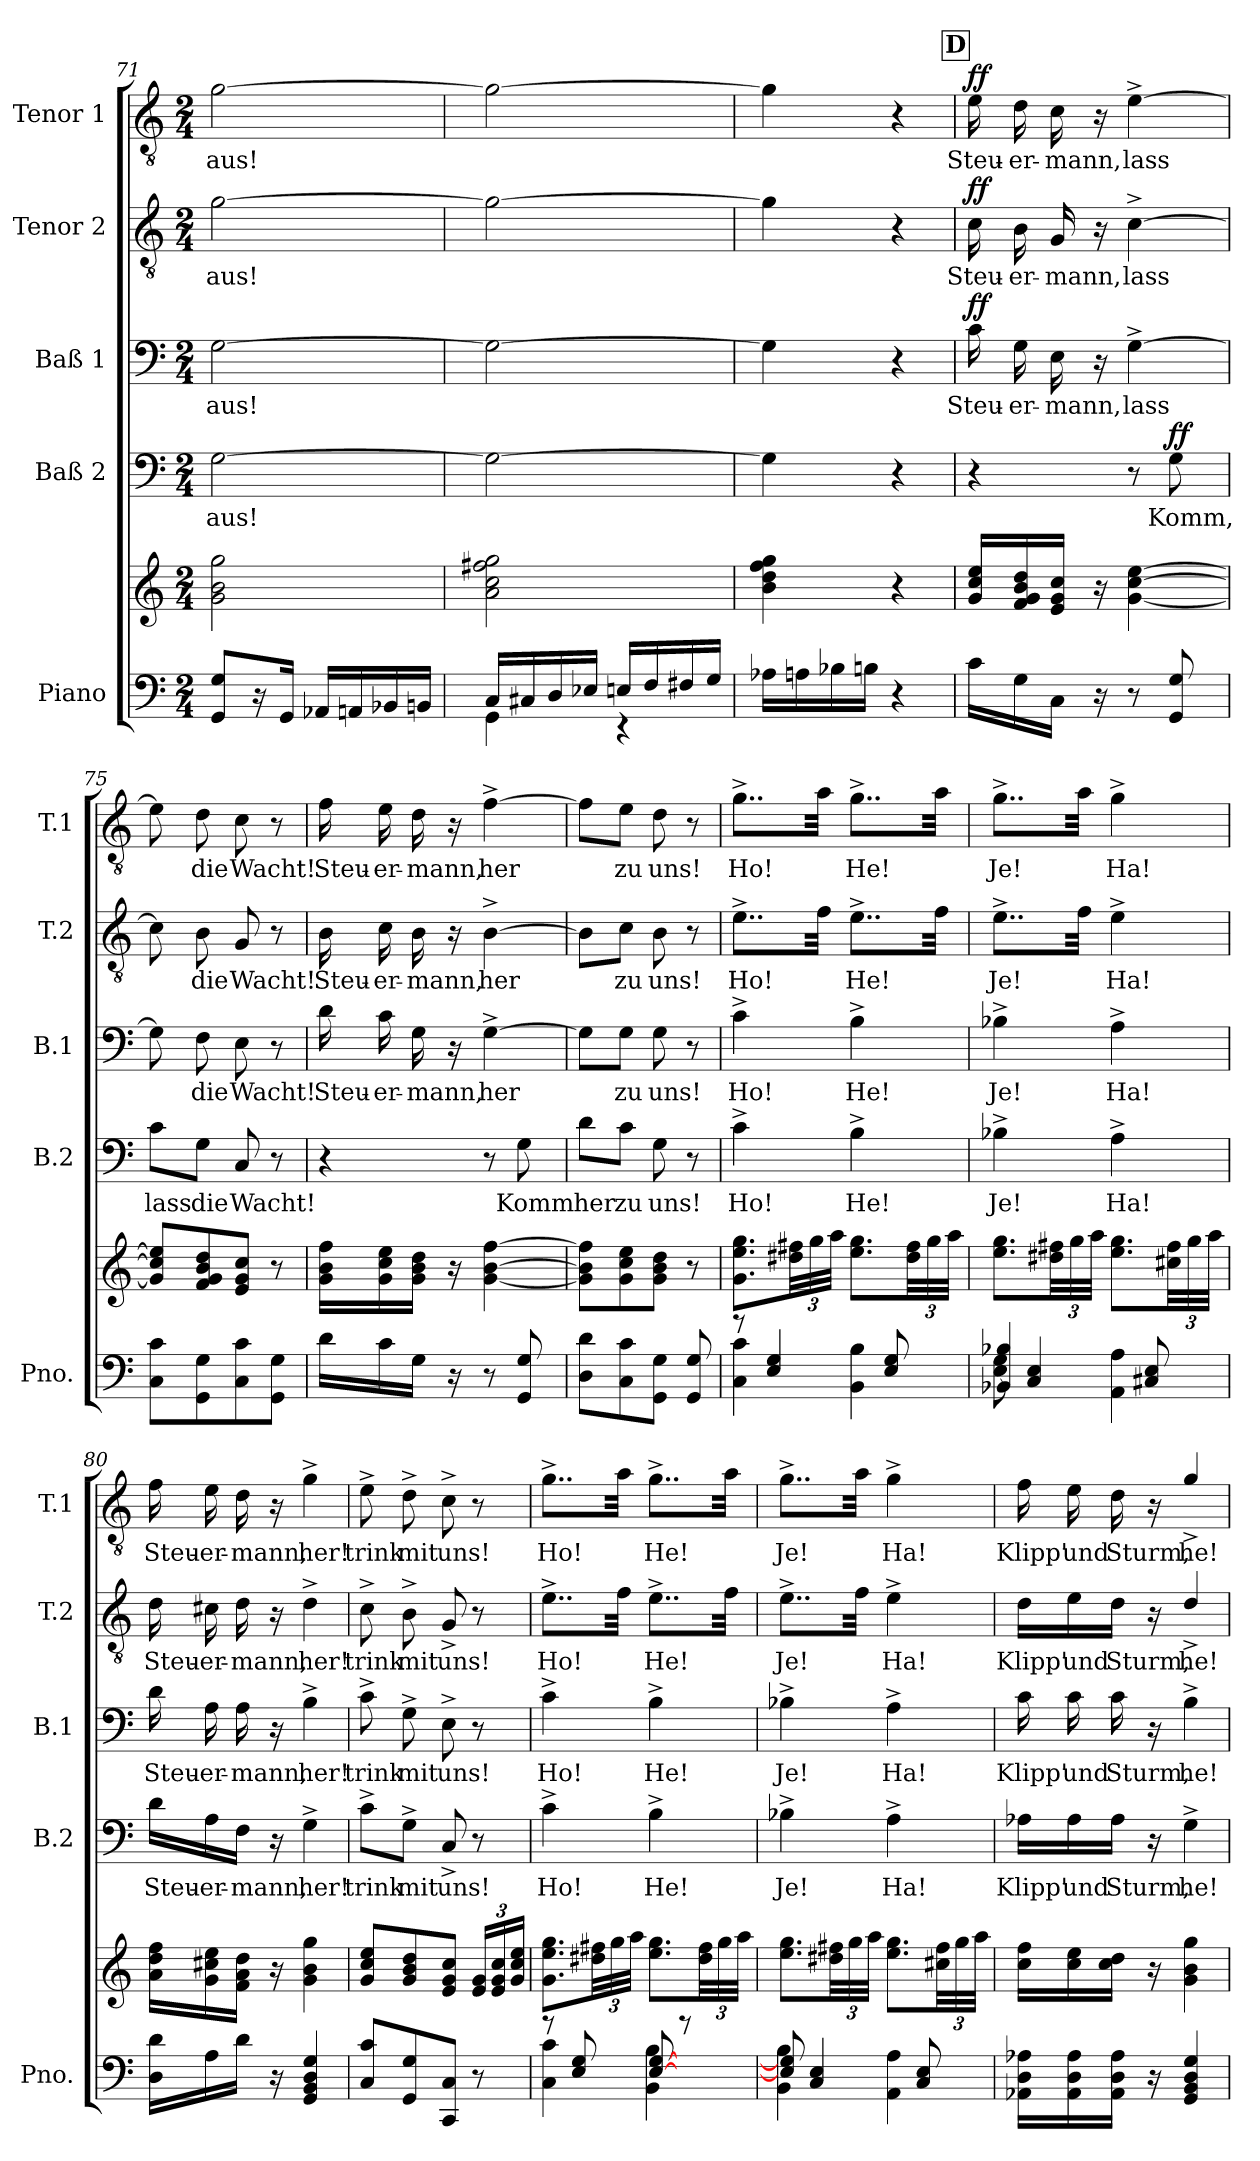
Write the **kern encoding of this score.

**kern	**kern	**kern	**text	**dynam	**kern	**text	**dynam	**kern	**text	**dynam	**kern	**text	**dynam
*part5	*part5	*part4	*part4	*part4	*part3	*part3	*part3	*part2	*part2	*part2	*part1	*part1	*part1
*staff6	*staff5	*staff4	*staff4	*staff4	*staff3	*staff3	*staff3	*staff2	*staff2	*staff2	*staff1	*staff1	*staff1
*I"Piano	*	*I"Baß 2	*	*	*I"Baß 1	*	*	*I"Tenor 2	*	*	*I"Tenor 1	*	*
*I'Pno.	*	*I'B.2	*	*	*I'B.1	*	*	*I'T.2	*	*	*I'T.1	*	*
!!LO:PB:g=z
*clefF4	*clefG2	*clefF4	*	*	*clefF4	*	*	*clefGv2	*	*	*clefGv2	*	*
*k[]	*k[]	*k[]	*	*	*k[]	*	*	*k[]	*	*	*k[]	*	*
*M2/4	*M2/4	*M2/4	*	*	*M2/4	*	*	*M2/4	*	*	*M2/4	*	*
=71	=71	=71	=71	=71	=71	=71	=71	=71	=71	=71	=71	=71	=71
!	!	!	!LO:LY:b	!	!	!LO:LY:b	!	!	!LO:LY:b	!	!	!LO:LY:b	!
8GG/ 8G/L	2g\ 2b\ 2gg\	[2G\	aus!	.	[2G\	aus!	.	[2g\	aus!	.	[2g\	aus!	.
16r	.	.	.	.	.	.	.	.	.	.	.	.	.
16GG/Jk	.	.	.	.	.	.	.	.	.	.	.	.	.
16AA-X/LL	.	.	.	.	.	.	.	.	.	.	.	.	.
16AAn/	.	.	.	.	.	.	.	.	.	.	.	.	.
16BB-X/	.	.	.	.	.	.	.	.	.	.	.	.	.
16BBn/JJ	.	.	.	.	.	.	.	.	.	.	.	.	.
=72	=72	=72	=72	=72	=72	=72	=72	=72	=72	=72	=72	=72	=72
*^	*	*	*	*	*	*	*	*	*	*	*	*	*
16C/LL	4GG\	2a\ 2cc\ 2ff#X\ 2gg\	2G\_	.	.	2G\_	.	.	2g\_	.	.	2g\_	.	.
16C#X/	.	.	.	.	.	.	.	.	.	.	.	.	.	.
16D/	.	.	.	.	.	.	.	.	.	.	.	.	.	.
16E-X/JJ	.	.	.	.	.	.	.	.	.	.	.	.	.	.
16En/LL	4r	.	.	.	.	.	.	.	.	.	.	.	.	.
16F/	.	.	.	.	.	.	.	.	.	.	.	.	.	.
16F#X/	.	.	.	.	.	.	.	.	.	.	.	.	.	.
16G/JJ	.	.	.	.	.	.	.	.	.	.	.	.	.	.
*v	*v	*	*	*	*	*	*	*	*	*	*	*	*	*
=73	=73	=73	=73	=73	=73	=73	=73	=73	=73	=73	=73	=73	=73
16A-X\LL	4b\ 4dd\ 4ff\ 4gg\	4G\]	.	.	4G\]	.	.	4g\]	.	.	4g\]	.	.
16An\	.	.	.	.	.	.	.	.	.	.	.	.	.
16B-X\	.	.	.	.	.	.	.	.	.	.	.	.	.
16Bn\JJ	.	.	.	.	.	.	.	.	.	.	.	.	.
4r	4r	4r	.	.	4r	.	.	4r	.	.	4r	.	.
!!LO:REH:place=s1:a:B:fs=14:t=D
=74	=74	=74	=74	=74	=74	=74	=74	=74	=74	=74	=74	=74	=74
!	!	!	!	!	!	!LO:LY:b	!LO:DY:b	!	!LO:LY:b	!LO:DY:b	!	!LO:LY:b	!LO:DY:b
16c\LL	16g/ 16cc/ 16ee/LL	4r	.	.	16c\	Steu-	ff	16c\	Steu-	ff	16e\	Steu-	ff
!	!	!	!	!	!	!LO:LY:b	!	!	!LO:LY:b	!	!	!LO:LY:b	!
16G\	16f/ 16g/ 16b/ 16dd/	.	.	.	16G\	-er-	.	16B\	-er-	.	16d\	-er-	.
!	!	!	!	!	!	!LO:LY:b	!	!	!LO:LY:b	!	!	!LO:LY:b	!
16C\JJ	16e/ 16g/ 16cc/JJ	.	.	.	16E\	-mann,	.	16G/	-mann,	.	16c\	-mann,	.
16r	16r	.	.	.	16r	.	.	16r	.	.	16r	.	.
!	!	!	!	!	!	!LO:LY:b	!	!	!LO:LY:b	!	!	!LO:LY:b	!
8r	[4g\ [4cc\ [4ee\	8r	.	.	[4G^\	lass	.	[4c^\	lass	.	[4e^\	lass	.
!	!	!	!LO:LY:b	!LO:DY:b	!	!	!	!	!	!	!	!	!
8GG/ 8G/	.	8G\	Komm,	ff	.	.	.	.	.	.	.	.	.
=75	=75	=75	=75	=75	=75	=75	=75	=75	=75	=75	=75	=75	=75
!	!	!	!LO:LY:b	!	!	!	!	!	!	!	!	!	!
8C\ 8c\L	8g/] 8cc/] 8ee/]L	8c\L	lass	.	8G\]	.	.	8c\]	.	.	8e\]	.	.
!	!	!	!LO:LY:b	!	!	!LO:LY:b	!	!	!LO:LY:b	!	!	!LO:LY:b	!
8GG\ 8G\	8f/ 8g/ 8b/ 8dd/	8G\J	die	.	8F\	die	.	8B\	die	.	8d\	die	.
!	!	!	!LO:LY:b	!	!	!LO:LY:b	!	!	!LO:LY:b	!	!	!LO:LY:b	!
8C\ 8c\	8e/ 8g/ 8cc/J	8C/	Wacht!	.	8E\	Wacht!	.	8G/	Wacht!	.	8c\	Wacht!	.
8GG\ 8G\J	8r	8r	.	.	8r	.	.	8r	.	.	8r	.	.
!!LO:PB:g=z
=76	=76	=76	=76	=76	=76	=76	=76	=76	=76	=76	=76	=76	=76
!	!	!	!	!	!	!LO:LY:b	!	!	!LO:LY:b	!	!	!LO:LY:b	!
16d\LL	16g\ 16b\ 16ff\LL	4r	.	.	16d\	Steu-	.	16B\	Steu-	.	16f\	Steu-	.
!	!	!	!	!	!	!LO:LY:b	!	!	!LO:LY:b	!	!	!LO:LY:b	!
16c\	16g\ 16cc\ 16ee\	.	.	.	16c\	-er-	.	16c\	-er-	.	16e\	-er-	.
!	!	!	!	!	!	!LO:LY:b	!	!	!LO:LY:b	!	!	!LO:LY:b	!
16G\JJ	16g\ 16b\ 16dd\JJ	.	.	.	16G\	-mann,	.	16B\	-mann,	.	16d\	-mann,	.
16r	16r	.	.	.	16r	.	.	16r	.	.	16r	.	.
!	!	!	!	!	!	!LO:LY:b	!	!	!LO:LY:b	!	!	!LO:LY:b	!
8r	[4g\ [4b\ [4ff\	8r	.	.	[4G^\	her	.	[4B^\	her	.	[4f^\	her	.
!	!	!	!LO:LY:b	!	!	!	!	!	!	!	!	!	!
8GG/ 8G/	.	8G\	Komm	.	.	.	.	.	.	.	.	.	.
=77	=77	=77	=77	=77	=77	=77	=77	=77	=77	=77	=77	=77	=77
!	!	!	!LO:LY:b	!	!	!	!	!	!	!	!	!	!
8D\ 8d\L	8g\] 8b\] 8ff\]L	8d\L	her	.	8G\L]	.	.	8B\L]	.	.	8f\L]	.	.
!	!	!	!LO:LY:b	!	!	!LO:LY:b	!	!	!LO:LY:b	!	!	!LO:LY:b	!
8C\ 8c\	8g\ 8cc\ 8ee\	8c\J	zu	.	8G\J	zu	.	8c\J	zu	.	8e\J	zu	.
!	!	!	!LO:LY:b	!	!	!LO:LY:b	!	!	!LO:LY:b	!	!	!LO:LY:b	!
8GG\ 8G\J	8g\ 8b\ 8dd\J	8G\	uns!	.	8G\	uns!	.	8B\	uns!	.	8d\	uns!	.
8GG/ 8G/	8r	8r	.	.	8r	.	.	8r	.	.	8r	.	.
=78	=78	=78	=78	=78	=78	=78	=78	=78	=78	=78	=78	=78	=78
*^	*	*	*	*	*	*	*	*	*	*	*	*	*
!	!	!	!	!LO:LY:b	!	!	!LO:LY:b	!	!	!LO:LY:b	!	!	!LO:LY:b	!
8r	4C\ 4c\	8.g\ 8.ee\ 8.gg\L	4c^\	Ho!	.	4c^\	Ho!	.	8..e^\L	Ho!	.	8..g^\L	Ho!	.
4E/ 4G/	.	.	.	.	.	.	.	.	.	.	.	.	.	.
.	.	48dd#X\ 48ff#X\LL	.	.	.	.	.	.	.	.	.	.	.	.
.	.	48gg\	.	.	.	.	.	.	.	.	.	.	.	.
.	.	.	.	.	.	.	.	.	32f\Jkk	.	.	32a\Jkk	.	.
.	.	48aa\JJJ	.	.	.	.	.	.	.	.	.	.	.	.
!	!	!	!	!LO:LY:b	!	!	!LO:LY:b	!	!	!LO:LY:b	!	!	!LO:LY:b	!
.	4BB\ 4B\	8.ee\ 8.gg\L	4B^\	He!	.	4B^\	He!	.	8..e^\L	He!	.	8..g^\L	He!	.
8E/ 8G/	.	.	.	.	.	.	.	.	.	.	.	.	.	.
.	.	48dd#\ 48ff#\LL	.	.	.	.	.	.	.	.	.	.	.	.
.	.	48gg\	.	.	.	.	.	.	.	.	.	.	.	.
.	.	.	.	.	.	.	.	.	32f\Jkk	.	.	32a\Jkk	.	.
.	.	48aa\JJJ	.	.	.	.	.	.	.	.	.	.	.	.
=79	=79	=79	=79	=79	=79	=79	=79	=79	=79	=79	=79	=79	=79	=79
!	!	!	!	!LO:LY:b	!	!	!LO:LY:b	!	!	!LO:LY:b	!	!	!LO:LY:b	!
8E\ 8G\	4BB-X/ 4B-X/	8.ee\ 8.gg\L	4B-X^\	Je!	.	4B-X^\	Je!	.	8..e^\L	Je!	.	8..g^\L	Je!	.
4C/ 4E/	.	.	.	.	.	.	.	.	.	.	.	.	.	.
.	.	48dd#X\ 48ff#X\LL	.	.	.	.	.	.	.	.	.	.	.	.
.	.	48gg\	.	.	.	.	.	.	.	.	.	.	.	.
.	.	.	.	.	.	.	.	.	32f\Jkk	.	.	32a\Jkk	.	.
.	.	48aa\JJJ	.	.	.	.	.	.	.	.	.	.	.	.
!	!	!	!	!LO:LY:b	!	!	!LO:LY:b	!	!	!LO:LY:b	!	!	!LO:LY:b	!
.	4AA\ 4A\	8.ee\ 8.gg\L	4A^\	Ha!	.	4A^\	Ha!	.	4e^\	Ha!	.	4g^\	Ha!	.
8C#X/ 8E/	.	.	.	.	.	.	.	.	.	.	.	.	.	.
.	.	48cc#X\ 48ff#\LL	.	.	.	.	.	.	.	.	.	.	.	.
.	.	48gg\	.	.	.	.	.	.	.	.	.	.	.	.
.	.	48aa\JJJ	.	.	.	.	.	.	.	.	.	.	.	.
*v	*v	*	*	*	*	*	*	*	*	*	*	*	*	*
!!LO:LB:g=z
=80	=80	=80	=80	=80	=80	=80	=80	=80	=80	=80	=80	=80	=80
!	!	!	!LO:LY:b	!	!	!LO:LY:b	!	!	!LO:LY:b	!	!	!LO:LY:b	!
16D\ 16d\LL	16a\ 16dd\ 16ff\LL	16d\LL	Steu-	.	16d\	Steu-	.	16d\	Steu-	.	16f\	Steu-	.
!	!	!	!LO:LY:b	!	!	!LO:LY:b	!	!	!LO:LY:b	!	!	!LO:LY:b	!
16A\	16g\ 16cc#X\ 16ee\	16A\	-er-	.	16A\	-er-	.	16c#X\	-er-	.	16e\	-er-	.
!	!	!	!LO:LY:b	!	!	!LO:LY:b	!	!	!LO:LY:b	!	!	!LO:LY:b	!
16d\JJ	16f\ 16a\ 16dd\JJ	16F\JJ	-mann,	.	16A\	-mann,	.	16d\	-mann,	.	16d\	-mann,	.
16r	16r	16r	.	.	16r	.	.	16r	.	.	16r	.	.
!	!	!	!LO:LY:b	!	!	!LO:LY:b	!	!	!LO:LY:b	!	!	!LO:LY:b	!
4GG/ 4BB/ 4D/ 4G/	4g\ 4b\ 4gg\	4G^\	her!	.	4B^\	her!	.	4d^\	her!	.	4g^\	her!	.
=81	=81	=81	=81	=81	=81	=81	=81	=81	=81	=81	=81	=81	=81
!	!	!	!LO:LY:b	!	!	!LO:LY:b	!	!	!LO:LY:b	!	!	!LO:LY:b	!
8C/ 8c/L	8g/ 8cc/ 8ee/L	8c^\L	trink	.	8c^\	trink	.	8c^\	trink	.	8e^\	trink	.
!	!	!	!LO:LY:b	!	!	!LO:LY:b	!	!	!LO:LY:b	!	!	!LO:LY:b	!
8GG/ 8G/	8g/ 8b/ 8dd/	8G^\J	mit	.	8G^\	mit	.	8B^\	mit	.	8d^\	mit	.
!	!	!	!LO:LY:b	!	!	!LO:LY:b	!	!	!LO:LY:b	!	!	!LO:LY:b	!
8CC/ 8C/J	8e/ 8g/ 8cc/J	8C^/	uns!	.	8E^\	uns!	.	8G^/	uns!	.	8c^\	uns!	.
8r	24e/ 24g/LL	8r	.	.	8r	.	.	8r	.	.	8r	.	.
.	24e/ 24g/ 24cc/	.	.	.	.	.	.	.	.	.	.	.	.
.	24g/ 24cc/ 24ee/JJ	.	.	.	.	.	.	.	.	.	.	.	.
=82	=82	=82	=82	=82	=82	=82	=82	=82	=82	=82	=82	=82	=82
*^	*	*	*	*	*	*	*	*	*	*	*	*	*
!	!	!	!	!LO:LY:b	!	!	!LO:LY:b	!	!	!LO:LY:b	!	!	!LO:LY:b	!
8r	4C\ 4c\	8.g\ 8.ee\ 8.gg\L	4c^\	Ho!	.	4c^\	Ho!	.	8..e^\L	Ho!	.	8..g^\L	Ho!	.
8E/ 8G/	.	.	.	.	.	.	.	.	.	.	.	.	.	.
.	.	48dd#X\ 48ff#X\LL	.	.	.	.	.	.	.	.	.	.	.	.
.	.	48gg\	.	.	.	.	.	.	.	.	.	.	.	.
.	.	.	.	.	.	.	.	.	32f\Jkk	.	.	32a\Jkk	.	.
.	.	48aa\JJJ	.	.	.	.	.	.	.	.	.	.	.	.
!	!	!	!	!LO:LY:b	!	!	!LO:LY:b	!	!	!LO:LY:b	!	!	!LO:LY:b	!
[8E/ [8G/	4BB\ 4B\	8.ee\ 8.gg\L	4B^\	He!	.	4B^\	He!	.	8..e^\L	He!	.	8..g^\L	He!	.
8r	.	.	.	.	.	.	.	.	.	.	.	.	.	.
.	.	48dd#\ 48ff#\LL	.	.	.	.	.	.	.	.	.	.	.	.
.	.	48gg\	.	.	.	.	.	.	.	.	.	.	.	.
.	.	.	.	.	.	.	.	.	32f\Jkk	.	.	32a\Jkk	.	.
.	.	48aa\JJJ	.	.	.	.	.	.	.	.	.	.	.	.
=83	=83	=83	=83	=83	=83	=83	=83	=83	=83	=83	=83	=83	=83	=83
!	!	!	!	!LO:LY:b	!	!	!LO:LY:b	!	!	!LO:LY:b	!	!	!LO:LY:b	!
8E/] 8G/]	4BB\ 4B\	8.ee\ 8.gg\L	4B-X^\	Je!	.	4B-X^\	Je!	.	8..e^\L	Je!	.	8..g^\L	Je!	.
4C/ 4E/	.	.	.	.	.	.	.	.	.	.	.	.	.	.
.	.	48dd#X\ 48ff#X\LL	.	.	.	.	.	.	.	.	.	.	.	.
.	.	48gg\	.	.	.	.	.	.	.	.	.	.	.	.
.	.	.	.	.	.	.	.	.	32f\Jkk	.	.	32a\Jkk	.	.
.	.	48aa\JJJ	.	.	.	.	.	.	.	.	.	.	.	.
!	!	!	!	!LO:LY:b	!	!	!LO:LY:b	!	!	!LO:LY:b	!	!	!LO:LY:b	!
.	4AA\ 4A\	8.ee\ 8.gg\L	4A^\	Ha!	.	4A^\	Ha!	.	4e^\	Ha!	.	4g^\	Ha!	.
8C/ 8E/	.	.	.	.	.	.	.	.	.	.	.	.	.	.
.	.	48cc#X\ 48ff#\LL	.	.	.	.	.	.	.	.	.	.	.	.
.	.	48gg\	.	.	.	.	.	.	.	.	.	.	.	.
.	.	48aa\JJJ	.	.	.	.	.	.	.	.	.	.	.	.
*v	*v	*	*	*	*	*	*	*	*	*	*	*	*	*
!!LO:PB:g=z
=84	=84	=84	=84	=84	=84	=84	=84	=84	=84	=84	=84	=84	=84
!	!	!	!LO:LY:b	!	!	!LO:LY:b	!	!	!LO:LY:b	!	!	!LO:LY:b	!
*	*	*	*	*	*	*	*	*	*	*	*^	*	*
16AA-X\ 16D\ 16A-X\LL	16cc\ 16ff\LL	16A-X\LL	Klipp'	.	16c\	Klipp'	.	16d\LL	Klipp'	.	16f\	16ryy	Klipp'	.
!	!	!	!LO:LY:b	!	!	!LO:LY:b	!	!	!LO:LY:b	!	!	!	!LO:LY:b	!
16AA-\ 16D\ 16A-\	16cc\ 16ee\	16A-\	und	.	16c\	und	.	16e\	und	.	16e\	16ryy	und	.
!	!	!	!LO:LY:b	!	!	!LO:LY:b	!	!	!LO:LY:b	!	!	!	!LO:LY:b	!
16AA-\ 16D\ 16A-\JJ	16cc\ 16dd\JJ	16A-\JJ	Sturm,	.	16c\	Sturm,	.	16d\JJ	Sturm,	.	16d\	4.ryy	Sturm,	.
16r	16r	16r	.	.	16r	.	.	16r	.	.	16r	.	.	.
!	!	!	!LO:LY:b	!	!	!LO:LY:b	!	!	!LO:LY:b	!	!	!	!LO:LY:b	!
4GG/ 4BB/ 4D/ 4G/	4g\ 4b\ 4gg\	4G^\	he!	.	4B^\	he!	.	4d^/	he!	.	4g^/	.	he!	.
*	*	*	*	*	*	*	*	*	*	*	*v	*v	*	*
=	=	=	=	=	=	=	=	=	=	=	=	=	=
*-	*-	*-	*-	*-	*-	*-	*-	*-	*-	*-	*-	*-	*-
